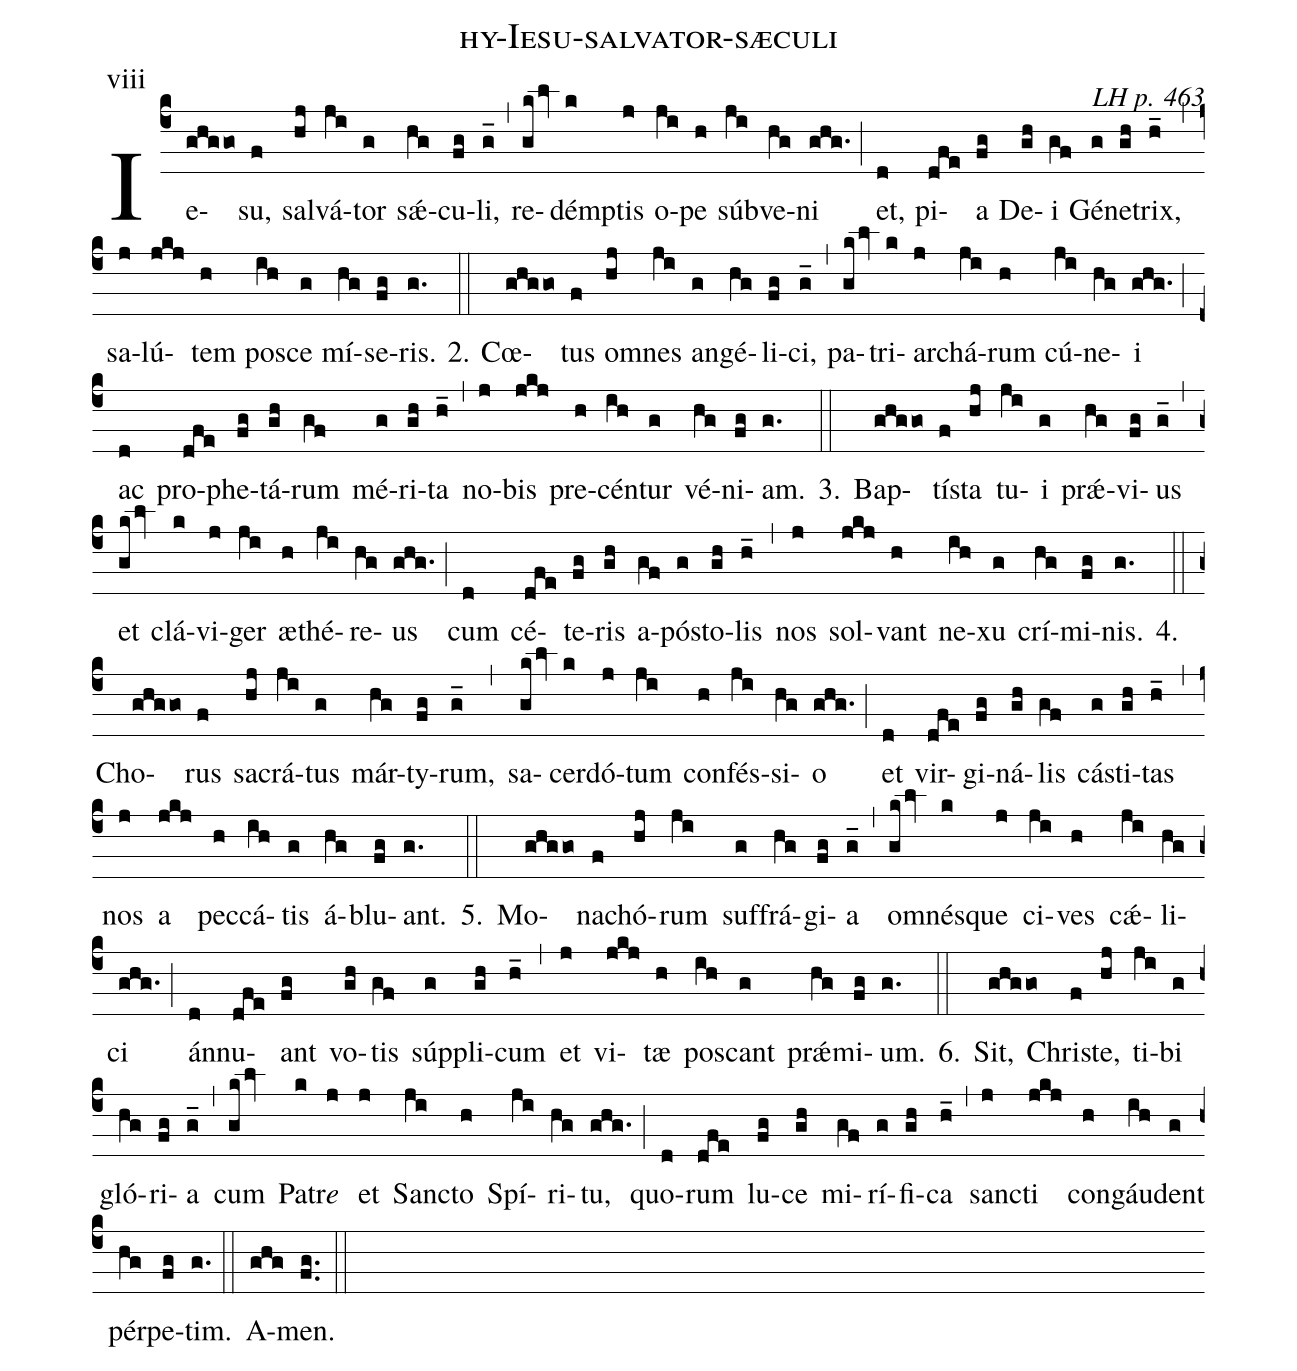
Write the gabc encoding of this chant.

name: hy-Iesu-salvator-sæculi;
commentary: LH p. 463;
annotation: viii;
%%
(c4) Ie(ghggo)su,(f) sal(hj)vá(ji)tor(g) sǽ(hg)cu(fg)li,(g_) (,)
re(gk/lv)dém(k)ptis(j) o(ji)pe(h) súb(ji)ve(hg)ni(ghg.) (;)
et,(d) pi(dfe)a(fg) De(gh)i(gf) Gé(g)ne(gh)trix,(h_) (,)
sa(j)lú(jkj)tem(h) po(ih)sce(g) mí(hg)se(fg)ris.(g.)
2.(::) Cœ(ghggo)tus(f) om(hj)nes(ji) an(g)gé(hg)li(fg)ci,(g_) (,)
pa(gk/lv)tri(k)ar(j)chá(ji)rum(h) cú(ji)ne(hg)i(ghg.) (;)
ac(d) pro(dfe)phe(fg)tá(gh)rum(gf) mé(g)ri(gh)ta(h_) (,)
no(j)bis(jkj) pre(h)cén(ih)tur(g) vé(hg)ni(fg)am.(g.)
3.(::) Bap(ghggo)tí(f)sta(hj) tu(ji)i(g) prǽ(hg)vi(fg)us(g_) (,)
et(gk/lv) clá(k)vi(j)ger(ji) æ(h)thé(ji)re(hg)us(ghg.) (;)
cum(d) cé(dfe)te(fg)ris(gh) a(gf)pó(g)sto(gh)lis(h_) (,)
nos(j) sol(jkj)vant(h) ne(ih)xu(g) crí(hg)mi(fg)nis.(g.)
4.(::) Cho(ghggo)rus(f) sa(hj)crá(ji)tus(g) már(hg)ty(fg)rum,(g_) (,)
sa(gk/lv)cer(k)dó(j)tum(ji) con(h)fés(ji)si(hg)o(ghg.) (;)
et(d) vir(dfe)gi(fg)ná(gh)lis(gf) cá(g)sti(gh)tas(h_) (,)
nos(j) a(jkj) pec(h)cá(ih)tis(g) á(hg)blu(fg)ant.(g.)
5.(::) Mo(ghggo)na(f)chó(hj)rum(ji) suf(g)frá(hg)gi(fg)a(g_) (,)
om(gk/lv)nés(k)que(j) ci(ji)ves(h) cǽ(ji)li(hg)ci(ghg.) (;)
án(d)nu(dfe)ant(fg) vo(gh)tis(gf) súp(g)pli(gh)cum(h_) (,)
et(j) vi(jkj)tæ(h) po(ih)scant(g) prǽ(hg)mi(fg)um.(g.)
6.(::) Sit,(ghggo) Chri(f)ste,(hj) ti(ji)bi(g) gló(hg)ri(fg)a(g_) (,)
cum(gk/lv) Pa(k)tr<i>e</i>(j) et(j) San(ji)cto(h) Spí(ji)ri(hg)tu,(ghg.) (;)
quo(d)rum(dfe) lu(fg)ce(gh) mi(gf)rí(g)fi(gh)ca(h_) (,)
san(j)cti(jkj) con(h)gáu(ih)dent(g) pér(hg)pe(fg)tim.(g.) (::)
A(ghg)men.(fg..) (::)
